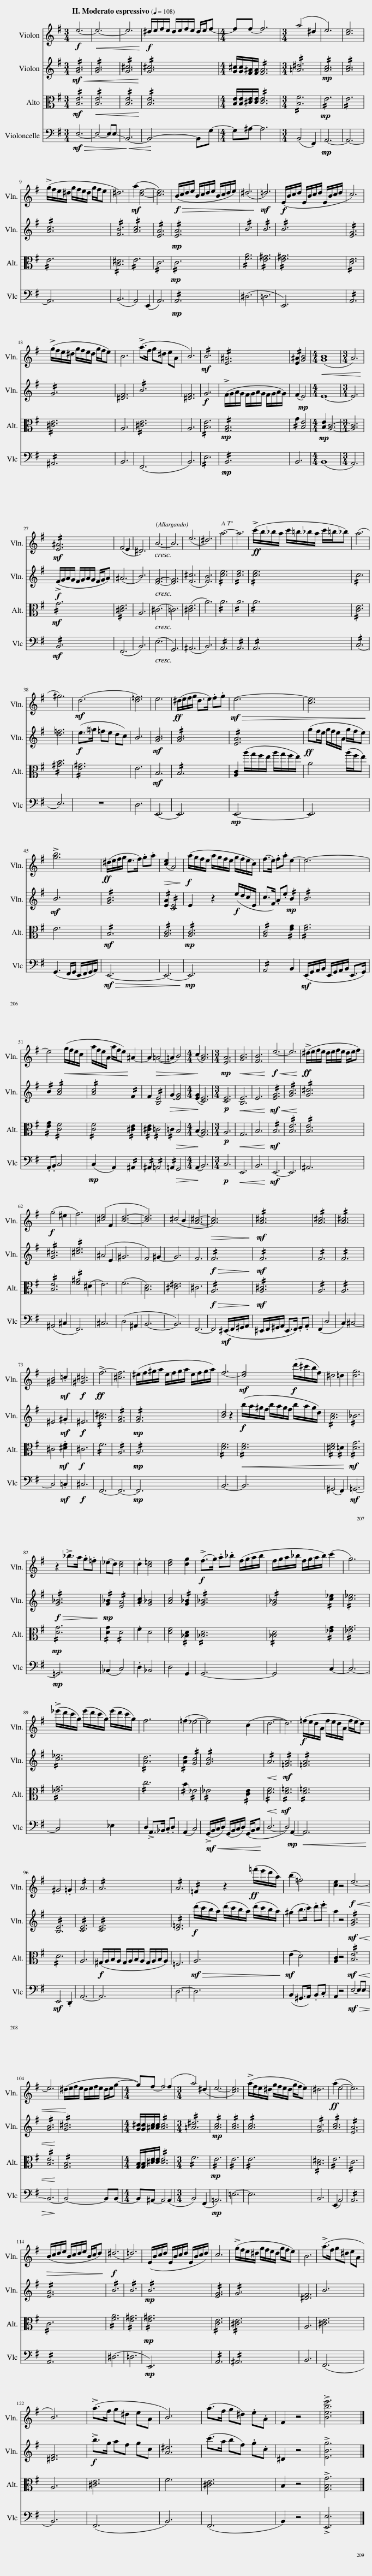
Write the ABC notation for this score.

X:1
%%score 1 2 3 4
L:1/8
Q:1/4=108
M:3/4
I:linebreak $
K:G
V:1 treble
V:2 treble
V:3 alto
V:4 bass
V:1
!f! e6- |!<(! e6- | e6!<)! |!f! ^d/e/f/e/ d/e/f/e/ d/e/f- |[M:4/4] ff- f6 | %5
[M:3/4] (a4 ^d2 | e6) | [ce]6 |$ (!>!g/f/e/^d/ g/f/e/d/ g/f/e | ^d6) | %10
!mf! (a2 [ce]4- | [ce]6) |!f!!>(! (B/c/d/e/ B/c/d/e/ B/c/d/e/) | (^d6!>)! |!mf! =d6) | %15
!f! (E/B/c/d/ E/B/c/d/ E/B/c/d/ | c6) |$ (!>!g/f/e/^d/ g/f/e/d/ g/f/e) | B6 | (!>!a>f g^d eA | %20
 B6) |!mf! !//!B6 | !//![E^A]6 | !//![E^A]2 [GB]4 |[M:4/4]!<(! ([GB]8 | %25
[M:3/4] A6)!<)! |$!mf! !//![E^A]6 | (F4 E2 | ^D6) | B6- | %30
 B6 | (e6 | ^d6) | a6- | a6 | %35
!ff! (!>!c'/b/_b/a/ c'/=b/_b/a/ c'/=b/_b) | (a6 |$ ^g6) |!mf! (d6 | [d=f]6) | %40
 e6 |!ff! (^d/e/f/g/ d>e) .f.g |!mf!!>(! e6- | [ce]6!>)! |$ !>![gb]6 | %45
!ff! (^d/e/f/g/ e>f) .g.a |!>(! ([ce]2 A4)!>)! |!f! (a/g/f/e/ a/g/f/e/ g/f/e/c/) | (f>e) .f.a e2- | e6- |$ %50
 e4!<(! (g/f/e/c/ | a/f/e/A/ a/f/e)!<)! ^A2- | A2!>(! (=A4- | =A2 B4) |[M:4/4] (c2!>)! [GB]6) | %55
[M:3/4]!mp! [EA]6 |!<(! [GB]6 | [FB]6!<)! |!f!!<(! e6- | e6!<)! | %60
!ff! (!>!^d/e/f/e/ d/e/f/e/ d/e/f) |$!f! (g4 ^e2 | f6) | ([^ce]4 F2 | [Bd]6- | %65
 [Bd]6) | (^c4 B2 | [A^c]6- |!>(! [Ac]6)!>)! |!mf! !//![A^c]6 | %70
 !//![A^c]6 | !//![A^c]6 |$ [^GB]4!mf! .=c2 |!f! [^G^c]6 |!ff! !>!f6- | %75
 [^cf]6 | (^e/f/^g/a/ e/f/g/a/ e/f/g/a/) | f6- |!mf! [df]4!f! (d'/^c'/b/f/) | ^d4 =d2 | %80
 [dg]6 |$ z2 !>!_b>a .g.=f | (_ed) [ce]4 | .d2 [c=e]4 | [df]4 [dg]2 | %85
!f! (!>!f>g) .a._b (f/g/a/b/ | f/g/a/_b/ f/g/a/b/) (c'2 | g6) |$ (!>!_e'/d'/c'/g/) (e'/d'/c'/g/) (e'/d'/c'/g/) | f6 | %90
 (=f2 _e4- | e4) (c2 | d6- | d6) |!f! (=f/e/d/A/ f/e/d/A/ f/e/d) |$ %95
 ^G4 .=G2 | !//!A6 | !//!A6 | !//!A6 | !//!=F2 z2!ff! (=f'/e'/d'/a/) | %100
 (b2 =f4) | [ce]2 z4 |!f!!<(! e6- |$ e6 | (^d/!<)!e/f/e/ d/e/f/e/ d/e/g- | %105
[M:4/4] g)f- f4 (f2 |[M:3/4] a4) (^d2 | e6- | [ce]6) | (!>!a/f/e/^d/ g/f/e/d/ g/f/e) | %110
 ^d6 |!ff! (a2 e4- | e6) |$!>(! (B/c/d/e/ B/c/d/e/ B/c/d)!>)! |!f! (^d6 | %115
 =d6) | (E/B/c/d/ E/B/c/d/ E/B/c/d/) | c6 | (!>!g/f/e/^d/ g/f/e/d/ g/f/e) | B6 | %120
 (!>!a>f g^d eA |$ B6) | (!>!a>f g^d eA | B6) | (a>f g^d) .e.A | %125
 F2 z4 | !>![Bebe']6 |] %127
V:2
!mf!!<(! !//![GB]6 | !//![GB]6 | !//![G^c]6!<)! | !//![G^c]6 |[M:4/4] [G^c]/[Gc]/[F^A]/[FA]/ !//![FA]6 | %5
[M:3/4] !//![=A^d]6 |!mp! !//![Ac]6 | !//![Ac]6 |$ !//![Ac]6 | !//![FB]6 | %10
 !//![Ac]6 | !//![EA]6 |!mp! !//![EA]6 | !//!B6 | !//!B6 | %15
 !//!B6 | !//![EG]6 |$ !//!G6 | [^DF]6 | !//!B6 | %20
 [^DF]6 |!f! G6 | (!>!F/G/A/G/ F/G/A/G/ F/G/A/G/) | (F2!mp! E4) |[M:4/4] E8- | %25
[M:3/4] E6 |$!f! (!>!F/G/A/G/ F/G/A/G/ F/G/A) | (^A6 | B6) | [EG]6- | %30
 [EG]6 | ([F^c]6 | [FB]6) | !//![ce]6 | !//![ce]6 | %35
 !//![ce]6 | !//!c6 |$ [d=f]6 |!f! (e>!courtesy!=g =fe dc) | B6 | %40
!mf! [GB]6 | !//![GB]6 | !//![EA]6 |!ff! (gf/e/ g/f/e/A/ g/f/e) |$!mf! B6 | %45
 !//![GB]6 | !//![EA]2 !//![CE]4 | E2 z2!f! (e/d/c/E/ | c>F) .A.e!mp! !//!B2 | !//!B6 |$ %50
 !//!B2 !//![Ac]4 | !//![Ac]4 !//!F2 | F2 !//![B,E]4 |!>(! G2- [EG]4 |[M:4/4] ([EG]2!>)! [CE]6) | %55
[M:3/4]!p! [CE]6 |!<(! [B,E]6 | E6!<)! |!mf!!<(! !//![EG]6 | !//![GB]6!<)! | %60
 !//![G^c]6 |$ !//![G^c]6 | !//![^ce]6 | (^A4 E2 | ^G6 | %65
 F4) ^G2- | G6 | F6 |!f!!>(! !//!F6!>)! |!mf! !//!F6 | %70
 !//!F6 | !//!F6 |$ ^E4!mf! .^G2 |!f! ^E6 | !//![A^c]6 | %75
 !//![FA]6 |!mp! !//![FA]6 | [Bd]4 z2 |!f! (b/a/^g/f/ b/a/g/f/ b/a/g/d/) | !//![Ac]6 | %80
 !//!_B6 |$!f!!>(! !//![G_B]6!>)! |!mp! !//![G_B]2 !//![EA]4 | .[Ac]2 [G_B]4 | [Ac]4 !//![G_B]2 | %85
 !//![G_B]6 | !//![G_B]4 !//![c_e]2 | !//![c_e]6 |$ !//![c_e]6 | !//![Ad]6 | %90
 !//![Ad]2 !//![Gc]4 | !//![Gc]6 |!<(! !//!A6!<)! |!mf! !//![=FA]6 | !//![=FA]6 |$ %95
 !//![B,E]6 | !//![CE]6 | !//![CE]6 | !//![D=F]6 |!f! (d'/c'/b/a/) (d'/c'/b/a/) (d'/c'/b/a/) | %100
 (^g2 b>c') .d'.e' | a2 z4 |!mf!!<(! !//![GB]6 |$ !//![GB]6!<)! | !//![G^c]6 | %105
[M:4/4] [G^c]/[Gc]/[^Ac]/[Ac]/ !//![Ac]6 |[M:3/4] !//![=A^d]6 |!mp! !//![Ac]6 | !//![Ac]6 | !//![Ac]6 | %110
 !//![FB]6 | !//![Ac]6 | !//![EA]6 |$ !//![EA]6 | !//!B6 | %115
 !//!B6 |!mp! !//!B6 | !//![EG]6 | !//!G6 | [^DF]6 | %120
 B6 |$ [^DF]6 |!f! !>!b>g af gc | [A^d]6 | (c'>a bf) .g.c | %125
 ^D2 z4 | !>![EBg]6 |] %127
V:3
!mf! !//![B,E]6 |!<(! !//![B,E]6 | !//![B,E]6!<)! | !//![B,E]6 |[M:4/4] [B,E]/[B,E]/[^CE]/[CE]/ !//![CE]6 | %5
[M:3/4] !//![B,F]6 |!mp! !//!E6 | !//!E6 |$ !//!E6 | !//![B,^D]6 | %10
 !//!E6 | !//!C6 |!mp! !//!C6 | !//![FA]6 | !//![E^G]6 | %15
 !//![E^G]6 | !//![CE]6 |$ !//![^CE]6 | A,6 | !//![^CE]6 | %20
 A,6 | !//![B,E]6 |!mp! !//![G,B,]6 | !//!G2 [B,E]4 |[M:4/4]!mp! [B,E]2 [A,C]6- | %25
[M:3/4] [A,C]6 |$!mf! !//!G6 | !//![^CE]6 | A,6 | (^C6 | %30
 =C6) | ([^CE]6 | A6) | !//!A6 | !//!A6 | %35
 !//!A6 | !//![CE]6 |$ !//![^GB]6 | !//![E^G]6 | E6 | %40
!mf! B,6 | !//!B,6 | [A,C]2 (a/g/f/e/ a/g/f/e/) | A4 (a/f/e) |$ E6 | %45
!mf! !//!B,6 | !//![A,C]6 |!mp! !//![A,C]6 | !//![A,C]4 !//![EG]2 | !//![EG]6 |$ %50
 !//![EG]2 !//![CF]4 | !//![CF]4 !//![^CE]2 | !//![^CE]2 !//!=C4 | !//!=C2!>(! B,4 |[M:4/4] (B,2!>)! [G,B,]6) | %55
[M:3/4]!p! A,6 |!<(! G,6 | B,6!<)! |!mf! !//!B,6 | !//![B,E]6 | %60
 !//![B,E]6 |$ !//![B,E]6 | !//![F^A]4 (^D2 | E6) | (F6 | %65
 [B,D]6) | [^C^E]6 | ^C6 |!f!!>(! !//!A,6!>)! |!mf! !//![A,^C]6 | %70
 !//!A,6 | !//!A,6 |$ ^C4!mf! .[^DF]2 |!f! ^C6 | !//!F6 | %75
 !//!A,6 |!mp! !//!A,6 | !//![DF]6 |!<(! !//![DF]6 | !//![^DF]4 !//!=D2!<)! | %80
!mf! !//![DG]6 |$!mp! !//![DG]6 | !//![DG]2 !//!D4 | .F2 D4 | [DF]4 !//![_B,D]2 | %85
 !//![_B,D]6 | !//![_B,D]4 !//![_EG]2 | !//![_EG]6 |$ !//![_EG]6 | !//!c6 | %90
 !//!B2 !//!_E4 | !//!_E4 !//![CE]2 |!<(! !//![DF]6!<)! |!mf! !//![D=F]6 | !//![D=F]6 |$ %95
 !//!D6 | A,6 |!f! (^G,/A,/B,/A,/ G,/A,/B,/A,/ G,/A,/B,/A,/) | =F,6 |!mf!!>(! A,6!>)! | %100
!mf! (E2 D4) | [A,C]2 z4 |!mf!!<(! !//![B,E]6 |$ !//![B,E]6!<)! | !//![G,B,]6 | %105
[M:4/4] [G,B,]/[G,B,]/[^CE]/[CE]/ !//![CE]6 |[M:3/4] !//!F6 |!mp! !//!E6 | !//!E6 | !//!E6 | %110
 !//![B,^D]6 | !//!E6 | !//!C6 |$ !//!C6 | !//![FA]6 | %115
 !//![E^G]6 |!mp! !//![E^G]6 | !//![CE]6 | !//![^CE]6 | A,6 | %120
 [^CE]6 |$ A,6 | [^CE]6 | F6 | [^CE]6 | %125
 B,2 z4 | !>![G,B,G]6 |] %127
V:4
!mf!!>(! E,6- | E,4- E,!-(!E,!>)! |!<(! !-)!B,,6-!<)! | B,,4- B,,G,- |[M:4/4] G,^A,- A,6 | %5
[M:3/4] (B,,4 F,,2) |!mp! A,,6- | A,,6- |$ A,,6 | (B,,6 | %10
 A,,4) (E,,2 | A,,6) |!mp! !//!A,,6 | (^D,6 | =D,6 | %15
 E,,6) | !//!A,,6 |$ !//!^A,,6 | B,,6 | (F,,6 | %20
 B,,6) | !//!E,6 |!mp! !//!B,,6 | B,,6 |[M:4/4] (B,,8 | %25
[M:3/4] A,,6) |$!mf! !//!B,,6 | (F,,6 | B,,6) | (E,6 | %30
 G,,6) | (^A,,6 | B,,6) | !//!A,,6 | !//!A,,6 | %35
 !//!A,,6 | (!//!C,6 |$ E,6) | z6 | D,6 | %40
 E,,6- | E,,6 |!mp! E,,6- | E,,6 |$ (G,,3 F,,/G,,/ E,,/F,,/G,,/A,,/) | %45
!mf!!>(! E,,6- | E,,6-!>)! |!mp! E,,6 | !//!A,,4 B,,2 |!mf! (E,,/G,,/A,,/B,,/ E,,/G,,/A,,/B,,/ E,,>G,,) |$ %50
 .A,,.B,, C,4 |!mp! (C,2 A,,2) !//!^A,,2 | !//!^A,,2 !//!=A,,4 | !//!=A,,2!>(! G,,4 |[M:4/4] (A,,2!>)! B,,6) | %55
[M:3/4]!p! C,6 |!<(! E,,6 | B,,6!<)! |!mf! E,,6- | E,,6 | %60
 ^A,,6 |$ (^A,,4 ^C,2 | F,,6) | ^C,6 | (D,4 ^A,,2 | %65
 B,,6- | B,,6) | F,,6- | F,,4!mf! (^E,,/F,,/^G,,/A,,/ | ^E,,/F,,/^G,,/A,,/ E,,>F,,) .G,,.A,, | %70
 (F,,2 D,4 | C,2) ^C,4- |$ C,4!mf! .=C,2 |!f! ^C,6 | F,,6- | %75
 F,,6- |!mp! F,,6 | B,,6- | B,,6 | (^G,,4 F,,2) | %80
!mf! =G,,6- |$!mp! =G,,6 | (_B,,2 C,4) | .D,2 _B,,4 | D,4 G,,2 | %85
 G,,6- | G,,4 C,2- | C,6- |$ C,4 _E,2 | D,2 !>!A,,>_B,, .C,.D, | %90
 (A,,2 C,4) |!mf!!<(! (!>!G,,/B,,/C,/D,/) (G,,/B,,/C,/D,/) (G,,/B,,/C,!<)! | D,6- | D,4)!mp! A,,2- |!<(! A,,6!<)! |$ %95
!mf! E,,4 .D,,2 | A,,6- | A,,6 | D,6- | D,6 | %100
 (B,,2 ^G,,>A,,) .B,,.C, | A,,2 z4 |!mf!!>(! E,4- E,!-(!E, |$ !-)!B,,6-!>)! | B,,4- B,,B,,- | %105
[M:4/4] B,,^A,,- A,,4 (A,,2 |[M:3/4] B,,4) (F,,2 |!mp! =A,,6) | =E,6- | E,6 | %110
 B,,6 | (E,,2 A,,4) | !//!A,,6 |$ !//!A,,6 | (^D,6 | %115
 =D,6 |!mp! E,,6) | !//!A,,6 | !//!^A,,6 | B,,6 | %120
 (F,,6 |$ B,,6) | (F,,6 | B,,6) | (F,,6 | %125
 B,,2) z4 | !>![E,,E,]6 |] %127
